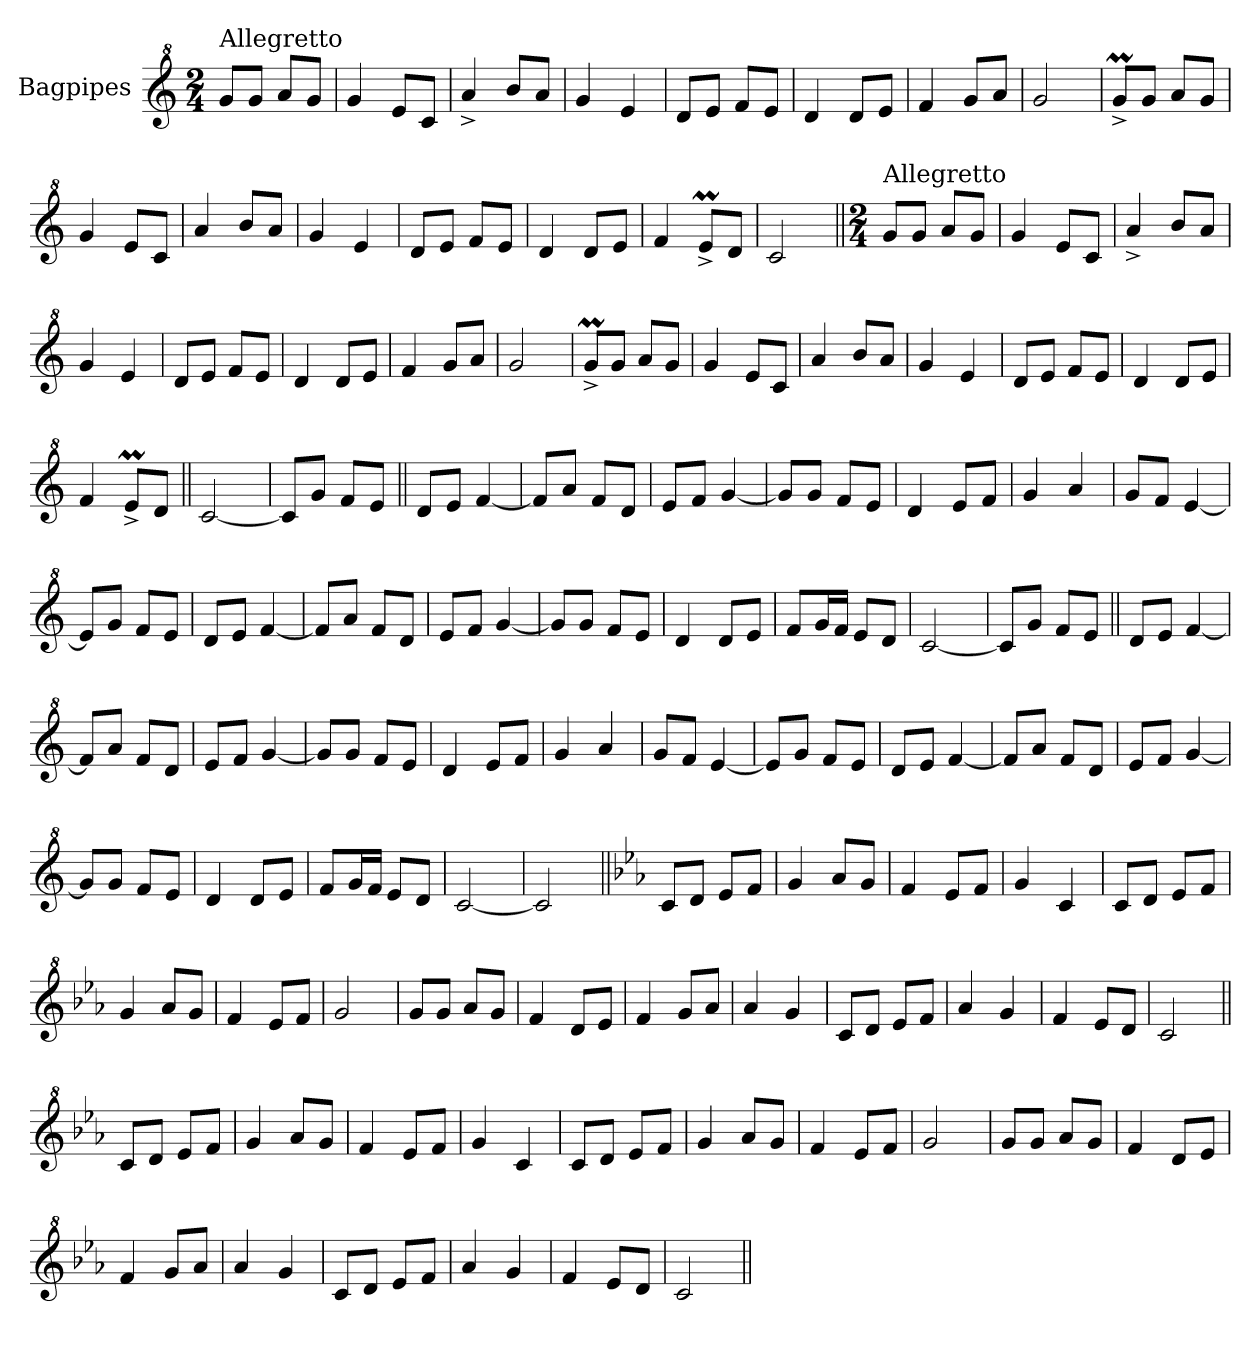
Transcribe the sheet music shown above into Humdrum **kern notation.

**kern
*part1
*staff1
*I"Bagpipes
*I'Bag
*clefG^2
*k[]
*M2/4
=1
!LO:TX:a:t=Allegretto
8ggL
8ggJ
8aaL
8ggJ
=
4gg
8eeL
8ccJ
=
4aa^
8bbL
8aaJ
=
4gg
4ee
=
8ddL
8eeJ
8ffL
8eeJ
=
4dd
8ddL
8eeJ
=
4ff
8ggL
8aaJ
=
2gg
=
8ggM^L
8ggJ
8aaL
8ggJ
=
4gg
8eeL
8ccJ
=
4aa
8bbL
8aaJ
=
4gg
4ee
=
8ddL
8eeJ
8ffL
8eeJ
=
4dd
8ddL
8eeJ
=
4ff
8eem^L
8ddJ
=
2cc
=||
*M2/4
!LO:TX:a:t=Allegretto
8ggL
8ggJ
8aaL
8ggJ
=
4gg
8eeL
8ccJ
=
4aa^
8bbL
8aaJ
=
4gg
4ee
=
8ddL
8eeJ
8ffL
8eeJ
=
4dd
8ddL
8eeJ
=
4ff
8ggL
8aaJ
=
2gg
=
8ggM^L
8ggJ
8aaL
8ggJ
=
4gg
8eeL
8ccJ
=
4aa
8bbL
8aaJ
=
4gg
4ee
=
8ddL
8eeJ
8ffL
8eeJ
=
4dd
8ddL
8eeJ
=
4ff
8eem^L
8ddJ
=||
[2cc
=
8ccL]
8ggJ
8ffL
8eeJ
=||
8ddL
8eeJ
[4ff
=
8ffL]
8aaJ
8ffL
8ddJ
=
8eeL
8ffJ
[4gg
=
8ggL]
8ggJ
8ffL
8eeJ
=
4dd
8eeL
8ffJ
=
4gg
4aa
=
8ggL
8ffJ
[4ee
=
8eeL]
8ggJ
8ffL
8eeJ
=
8ddL
8eeJ
[4ff
=
8ffL]
8aaJ
8ffL
8ddJ
=
8eeL
8ffJ
[4gg
=
8ggL]
8ggJ
8ffL
8eeJ
=
4dd
8ddL
8eeJ
=
8ffL
16ggL
16ffJJ
8eeL
8ddJ
=
[2cc
=
8ccL]
8ggJ
8ffL
8eeJ
=||
8ddL
8eeJ
[4ff
=
8ffL]
8aaJ
8ffL
8ddJ
=
8eeL
8ffJ
[4gg
=
8ggL]
8ggJ
8ffL
8eeJ
=
4dd
8eeL
8ffJ
=
4gg
4aa
=
8ggL
8ffJ
[4ee
=
8eeL]
8ggJ
8ffL
8eeJ
=
8ddL
8eeJ
[4ff
=
8ffL]
8aaJ
8ffL
8ddJ
=
8eeL
8ffJ
[4gg
=
8ggL]
8ggJ
8ffL
8eeJ
=
4dd
8ddL
8eeJ
=
8ffL
16ggL
16ffJJ
8eeL
8ddJ
=
[2cc
=
2cc]
=||
*k[b-e-a-]
*E-:
8ccL
8ddJ
8ee-L
8ffJ
=
4gg
8aa-L
8ggJ
=
4ff
8ee-L
8ffJ
=
4gg
4cc
=
8ccL
8ddJ
8ee-L
8ffJ
=
4gg
8aa-L
8ggJ
=
4ff
8ee-L
8ffJ
=
2gg
=
8ggL
8ggJ
8aa-L
8ggJ
=
4ff
8ddL
8ee-J
=
4ff
8ggL
8aa-J
=
4aa-
4gg
=
8ccL
8ddJ
8ee-L
8ffJ
=
4aa-
4gg
=
4ff
8ee-L
8ddJ
=
2cc
=||
8ccL
8ddJ
8ee-L
8ffJ
=
4gg
8aa-L
8ggJ
=
4ff
8ee-L
8ffJ
=
4gg
4cc
=
8ccL
8ddJ
8ee-L
8ffJ
=
4gg
8aa-L
8ggJ
=
4ff
8ee-L
8ffJ
=
2gg
=
8ggL
8ggJ
8aa-L
8ggJ
=
4ff
8ddL
8ee-J
=
4ff
8ggL
8aa-J
=
4aa-
4gg
=
8ccL
8ddJ
8ee-L
8ffJ
=
4aa-
4gg
=
4ff
8ee-L
8ddJ
=
2cc
=||
*-
